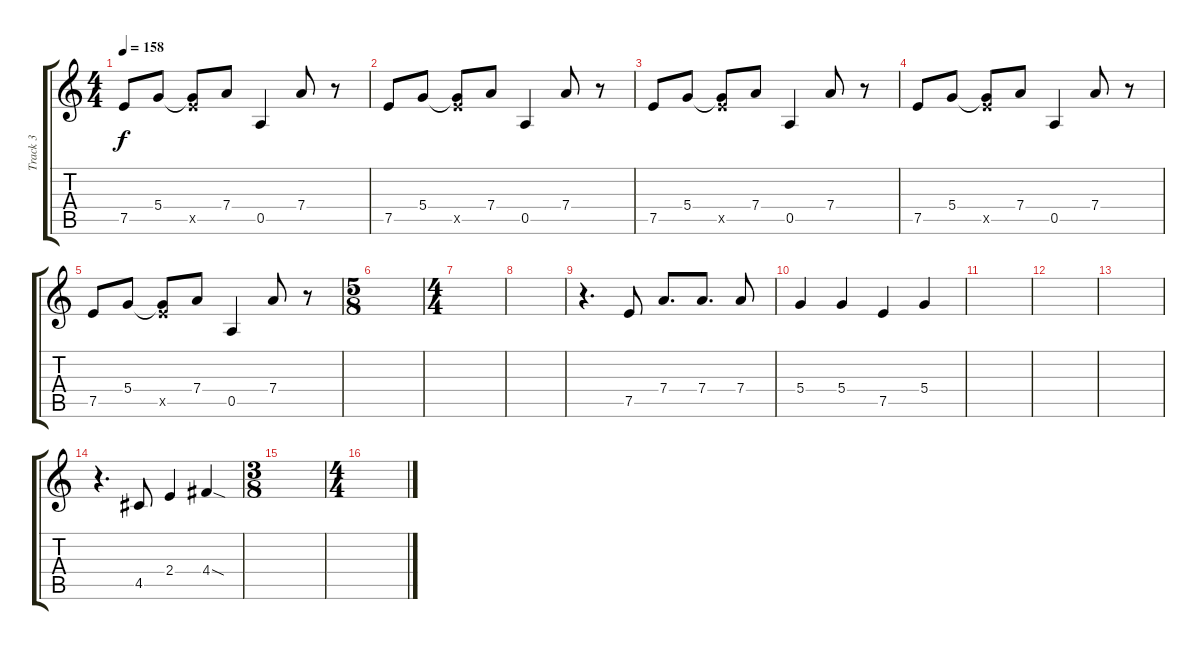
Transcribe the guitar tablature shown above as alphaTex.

\track ("Track 3" "Track 3") {instrument electricguitarclean}
\staff {score tabs}
\tuning (E4 B3 G3 D3 A2 E2) {hide}
\ts (4 4)
\tempo 158
\clef g2
\ks c
7.5.8{dy f} 5.4.8 (5.4{t} 7.5{x}).8 7.4.8 0.5.4 7.4.8 r.8 |
7.5.8 5.4.8 (5.4{t} 7.5{x}).8 7.4.8 0.5.4 7.4.8 r.8 |
7.5.8 5.4.8 (5.4{t} 7.5{x}).8 7.4.8 0.5.4 7.4.8 r.8 |
7.5.8 5.4.8 (5.4{t} 7.5{x}).8 7.4.8 0.5.4 7.4.8 r.8 |
7.5.8 5.4.8 (5.4{t} 7.5{x}).8 7.4.8 0.5.4 7.4.8 r.8 |
\ts (5 8)
|
\ts (4 4)
|
|
r.4{d} 7.5.8 7.4.8{d} 7.4.8{d} 7.4.8 |
5.4.4 5.4.4 7.5.4 5.4.4 |
|
|
|
r.4{d} 4.5.8 2.4.4 4.4{sod}.4 |
\ts (3 8)
|
\ts (4 4)
